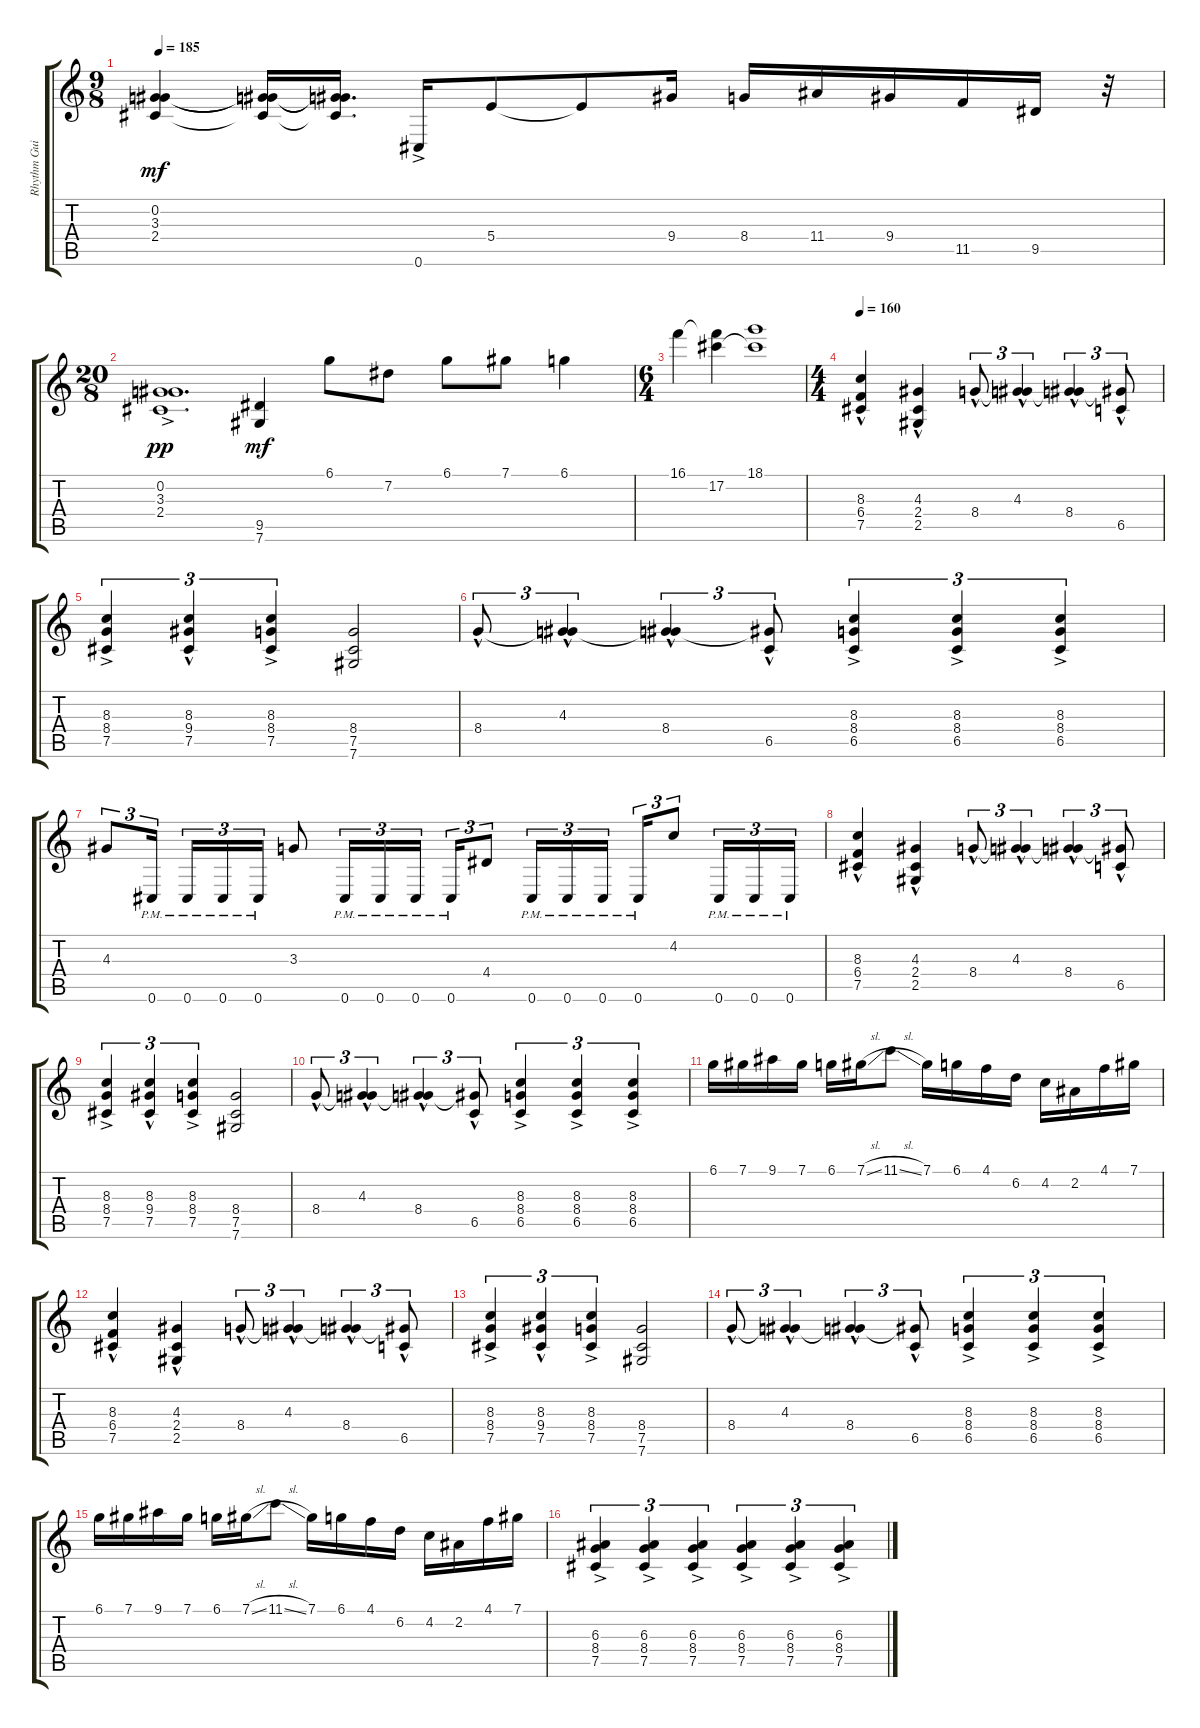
\track ("Rhythm Guitarist" "Rhythm Gui") {instrument distortionguitar}
\staff {score tabs}
\tuning (Db4 Ab3 E3 B2 Gb2 Db2) {hide}
\ts (9 8)
\tempo 185
\clef g2
\ks c
(0.2 3.3 2.4).4{dy mf} (0.2{t} 3.3{t} 2.4{t}).16 (0.2{t} 3.3{t} 2.4{t}).16{d} 0.6{ac}.16 5.4.8 5.4{t}.8 9.4.16 8.4.16 11.4.16 9.4.16 11.5.16 9.5.16 r.32 |
\ts (20 8)
(0.2 3.3{ac} 2.4).1{d dy pp} (9.5 7.6).4{dy mf} 6.1.8 7.2.8 6.1.8 7.1.8 6.1.4 |
\ts (6 4)
16.1.4 (16.1{t} 17.2).4 (18.1 17.2{t}).1 |
\ts (4 4)
\tempo 160
(8.3{hac} 6.4{hac} 7.5{hac}).4 (4.3{hac} 2.4{hac} 2.5{hac}).4 8.4{hac}.8{tu (3 2)} (4.3{hac} 8.4{hac t}).4{tu (3 2)} (4.3{hac t} 8.4{hac}).4{tu (3 2)} (4.3{hac t} 6.5{hac}).8{tu (3 2)} |
(8.3 8.4{ac} 7.5).4{tu (3 2)} (8.3 9.4{hac} 7.5).4{tu (3 2)} (8.3 8.4{ac} 7.5).4{tu (3 2)} (8.4 7.5 7.6).2 |
8.4{hac}.8{tu (3 2)} (4.3{hac} 8.4{hac t}).4{tu (3 2)} (4.3{hac t} 8.4{hac}).4{tu (3 2)} (4.3{hac t} 6.5{hac}).8{tu (3 2)} (8.3{ac} 8.4 6.5).4{tu (3 2)} (8.3{ac} 8.4 6.5).4{tu (3 2)} (8.3{ac} 8.4 6.5).4{tu (3 2)} |
4.3.8{tu (3 2)} 0.6{pm}.16{tu (3 2)} 0.6{pm}.16{tu (3 2)} 0.6{pm}.16{tu (3 2)} 0.6{pm}.16{tu (3 2)} 3.3.8 0.6{pm}.16{tu (3 2)} 0.6{pm}.16{tu (3 2)} 0.6{pm}.16{tu (3 2)} 0.6{pm}.16{tu (3 2)} 4.4.8{tu (3 2)} 0.6{pm}.16{tu (3 2)} 0.6{pm}.16{tu (3 2)} 0.6{pm}.16{tu (3 2)} 0.6{pm}.16{tu (3 2)} 4.2.8{tu (3 2)} 0.6{pm}.16{tu (3 2)} 0.6{pm}.16{tu (3 2)} 0.6{pm}.16{tu (3 2)} |
(8.3{hac} 6.4{hac} 7.5{hac}).4 (4.3{hac} 2.4{hac} 2.5{hac}).4 8.4{hac}.8{tu (3 2)} (4.3{hac} 8.4{hac t}).4{tu (3 2)} (4.3{hac t} 8.4{hac}).4{tu (3 2)} (4.3{hac t} 6.5{hac}).8{tu (3 2)} |
(8.3 8.4{ac} 7.5).4{tu (3 2)} (8.3 9.4{hac} 7.5).4{tu (3 2)} (8.3 8.4{ac} 7.5).4{tu (3 2)} (8.4 7.5 7.6).2 |
8.4{hac}.8{tu (3 2)} (4.3{hac} 8.4{hac t}).4{tu (3 2)} (4.3{hac t} 8.4{hac}).4{tu (3 2)} (4.3{hac t} 6.5{hac}).8{tu (3 2)} (8.3{ac} 8.4 6.5).4{tu (3 2)} (8.3{ac} 8.4 6.5).4{tu (3 2)} (8.3{ac} 8.4 6.5).4{tu (3 2)} |
6.1.16 7.1.16 9.1.16 7.1.16 6.1.16 7.1{sl}.16 11.1{sl}.8 7.1.16 6.1.16 4.1.16 6.2.16 4.2.16 2.2.16 4.1.16 7.1.16 |
(8.3{hac} 6.4{hac} 7.5{hac}).4 (4.3{hac} 2.4{hac} 2.5{hac}).4 8.4{hac}.8{tu (3 2)} (4.3{hac} 8.4{hac t}).4{tu (3 2)} (4.3{hac t} 8.4{hac}).4{tu (3 2)} (4.3{hac t} 6.5{hac}).8{tu (3 2)} |
(8.3 8.4{ac} 7.5).4{tu (3 2)} (8.3 9.4{hac} 7.5).4{tu (3 2)} (8.3 8.4{ac} 7.5).4{tu (3 2)} (8.4 7.5 7.6).2 |
8.4{hac}.8{tu (3 2)} (4.3{hac} 8.4{hac t}).4{tu (3 2)} (4.3{hac t} 8.4{hac}).4{tu (3 2)} (4.3{hac t} 6.5{hac}).8{tu (3 2)} (8.3{ac} 8.4 6.5).4{tu (3 2)} (8.3{ac} 8.4 6.5).4{tu (3 2)} (8.3{ac} 8.4 6.5).4{tu (3 2)} |
6.1.16 7.1.16 9.1.16 7.1.16 6.1.16 7.1{sl}.16 11.1{sl}.8 7.1.16 6.1.16 4.1.16 6.2.16 4.2.16 2.2.16 4.1.16 7.1.16 |
(6.3{ac} 8.4 7.5).4{tu (3 2)} (6.3{ac} 8.4 7.5).4{tu (3 2)} (6.3{ac} 8.4 7.5).4{tu (3 2)} (6.3{ac} 8.4 7.5).4{tu (3 2)} (6.3{ac} 8.4 7.5).4{tu (3 2)} (6.3{ac} 8.4 7.5).4{tu (3 2)}
